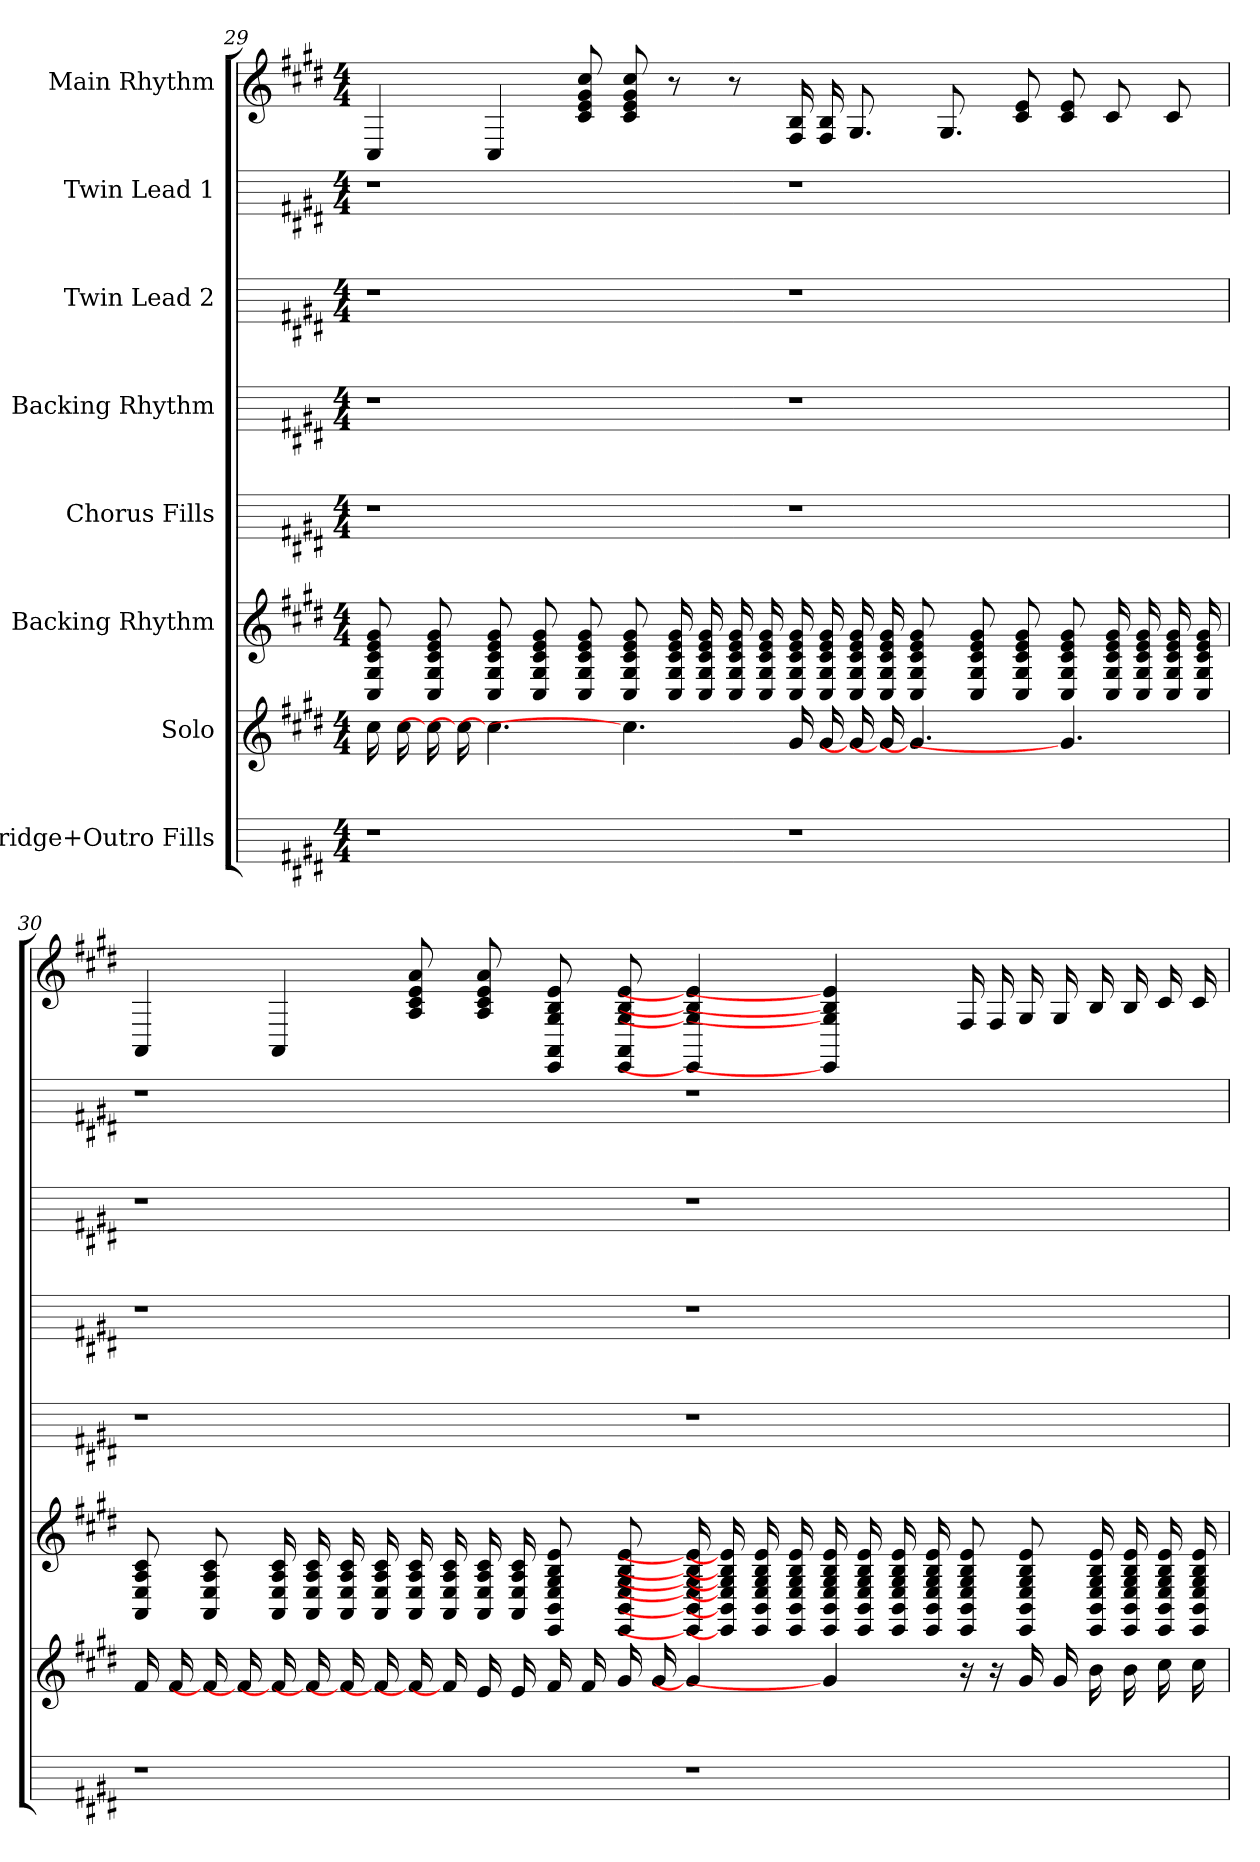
**kern	**kern	**kern	**kern	**kern	**kern	**kern	**kern
*part8	*part7	*part6	*part5	*part4	*part3	*part2	*part1
*staff8	*staff7	*staff6	*staff5	*staff4	*staff3	*staff2	*staff1
*I"Bridge+Outro Fills	*I"Solo	*I"Backing Rhythm	*I"Chorus Fills	*I"Backing Rhythm	*I"Twin Lead 2	*I"Twin Lead 1	*I"Main Rhythm
*	*	*	*	*	*	*	*
*k[f#c#g#d#]	*k[f#c#g#d#]	*k[f#c#g#d#]	*k[f#c#g#d#]	*k[f#c#g#d#]	*k[f#c#g#d#]	*k[f#c#g#d#]	*k[f#c#g#d#]
*M4/4	*M4/4	*M4/4	*M4/4	*M4/4	*M4/4	*M4/4	*M4/4
=29	=29	=29	=29	=29	=29	=29	=29
1r	16cc#	8g# 8e 8c# 8G# 8C#	1r	1r	1r	1r	4C#
.	16cc#	.	.	.	.	.	.
.	16cc#]	8g# 8e 8c# 8G# 8C#	.	.	.	.	.
.	16cc#]	.	.	.	.	.	.
.	4.cc#]	8g# 8e 8c# 8G# 8C#	.	.	.	.	4C#
.	.	8g# 8e 8c# 8G# 8C#	.	.	.	.	.
.	.	8g# 8e 8c# 8G# 8C#	.	.	.	.	8cc# 8g# 8e 8c#
.	4.cc#]	8g# 8e 8c# 8G# 8C#	.	.	.	.	8cc# 8g# 8e 8c#
.	.	16g# 16e 16c# 16G# 16C#	.	.	.	.	8r
.	.	16g# 16e 16c# 16G# 16C#	.	.	.	.	.
.	.	16g# 16e 16c# 16G# 16C#	.	.	.	.	8r
.	.	16g# 16e 16c# 16G# 16C#	.	.	.	.	.
1r	16g#	16g# 16e 16c# 16G# 16C#	1r	1r	1r	1r	16B 16F#
.	16g#	16g# 16e 16c# 16G# 16C#	.	.	.	.	16B 16F#
.	16g#]	16g# 16e 16c# 16G# 16C#	.	.	.	.	8.G#
.	16g#]	16g# 16e 16c# 16G# 16C#	.	.	.	.	.
.	4.g#]	8g# 8e 8c# 8G# 8C#	.	.	.	.	.
.	.	.	.	.	.	.	8.G#
.	.	8g# 8e 8c# 8G# 8C#	.	.	.	.	.
.	.	8g# 8e 8c# 8G# 8C#	.	.	.	.	8e 8c#
.	4.g#]	8g# 8e 8c# 8G# 8C#	.	.	.	.	8e 8c#
.	.	16g# 16e 16c# 16G# 16C#	.	.	.	.	8c#
.	.	16g# 16e 16c# 16G# 16C#	.	.	.	.	.
.	.	16g# 16e 16c# 16G# 16C#	.	.	.	.	8c#
.	.	16g# 16e 16c# 16G# 16C#	.	.	.	.	.
=30	=30	=30	=30	=30	=30	=30	=30
1r	16f#	8c# 8A 8E 8AA	1r	1r	1r	1r	4AA
.	16f#	.	.	.	.	.	.
.	16f#]	8c# 8A 8E 8AA	.	.	.	.	.
.	16f#]	.	.	.	.	.	.
.	16f#]	16c# 16A 16E 16AA	.	.	.	.	4AA
.	16f#]	16c# 16A 16E 16AA	.	.	.	.	.
.	16f#]	16c# 16A 16E 16AA	.	.	.	.	.
.	16f#]	16c# 16A 16E 16AA	.	.	.	.	.
.	16f#]	16c# 16A 16E 16AA	.	.	.	.	8a 8e 8c# 8A
.	16f#]	16c# 16A 16E 16AA	.	.	.	.	.
.	16e	16c# 16A 16E 16AA	.	.	.	.	8a 8e 8c# 8A
.	16e	16c# 16A 16E 16AA	.	.	.	.	.
.	16f#	8e 8B 8G# 8E 8BB 8EE	.	.	.	.	8e 8B 8G# 8AA 8EE
.	16f#	.	.	.	.	.	.
.	16g#	8e 8B 8G# 8E 8BB 8EE	.	.	.	.	8e 8B 8G# 8AA 8EE
.	16g#	.	.	.	.	.	.
1r	4g#]	16e] 16B] 16G#] 16E] 16BB] 16EE]	1r	1r	1r	1r	4e] 4B] 4G#] 4EE]
.	.	16e] 16B] 16G#] 16E] 16BB] 16EE]	.	.	.	.	.
.	.	16e 16B 16G# 16E 16BB 16EE	.	.	.	.	.
.	.	16e 16B 16G# 16E 16BB 16EE	.	.	.	.	.
.	4g#]	16e 16B 16G# 16E 16BB 16EE	.	.	.	.	4e] 4B] 4G#] 4EE]
.	.	16e 16B 16G# 16E 16BB 16EE	.	.	.	.	.
.	.	16e 16B 16G# 16E 16BB 16EE	.	.	.	.	.
.	.	16e 16B 16G# 16E 16BB 16EE	.	.	.	.	.
.	16r	8e 8B 8G# 8E 8BB 8EE	.	.	.	.	16F#
.	16r	.	.	.	.	.	16F#
.	16g#	8e 8B 8G# 8E 8BB 8EE	.	.	.	.	16G#
.	16g#	.	.	.	.	.	16G#
.	16b	16e 16B 16G# 16E 16BB 16EE	.	.	.	.	16B
.	16b	16e 16B 16G# 16E 16BB 16EE	.	.	.	.	16B
.	16cc#	16e 16B 16G# 16E 16BB 16EE	.	.	.	.	16c#
.	16cc#	16e 16B 16G# 16E 16BB 16EE	.	.	.	.	16c#
=	=	=	=	=	=	=	=
*-	*-	*-	*-	*-	*-	*-	*-
